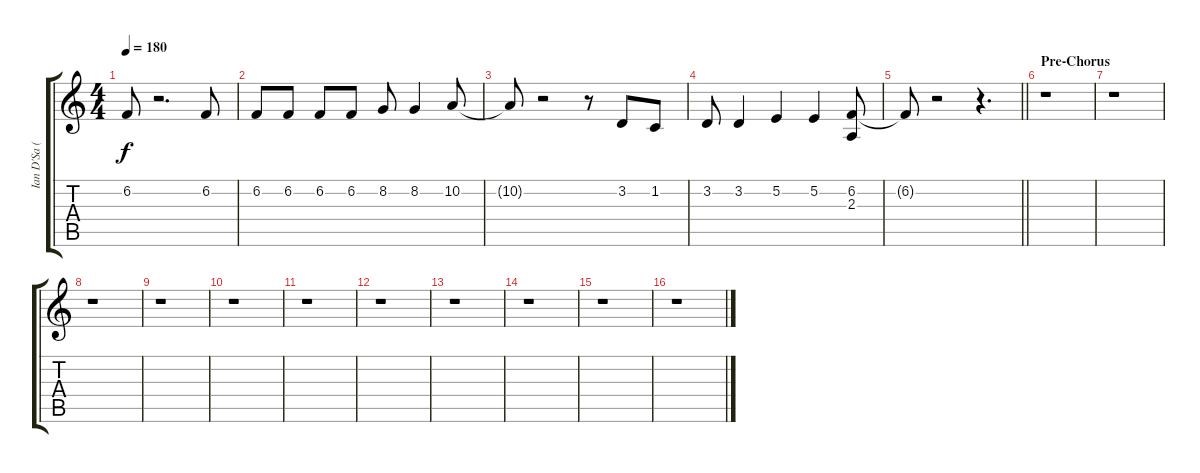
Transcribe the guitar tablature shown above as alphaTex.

\track ("Ian D'Sa (Vocals)" "Ian D'Sa (") {instrument lead2sawtooth}
\staff {score tabs}
\tuning (E4 B3 G3 D3 A2 E2) {hide}
\ts (4 4)
\tempo 180
\clef g2
\ks c
6.2{t}.8{dy f} r.2{d} 6.2.8 |
6.2.8 6.2.8 6.2.8 6.2.8 8.2.8 8.2.4 10.2.8 |
10.2{t}.8 r.2 r.8 3.2.8 1.2.8 |
3.2.8 3.2.4 5.2.4 5.2.4 (6.2 2.3).8 |
\barLineRight lightlight
6.2{t}.8 r.2 r.4{d} |
\section ("" "Pre-Chorus")
r.1 |
r.1 |
r.1 |
r.1 |
r.1 |
r.1 |
r.1 |
r.1 |
r.1 |
r.1 |
r.1
